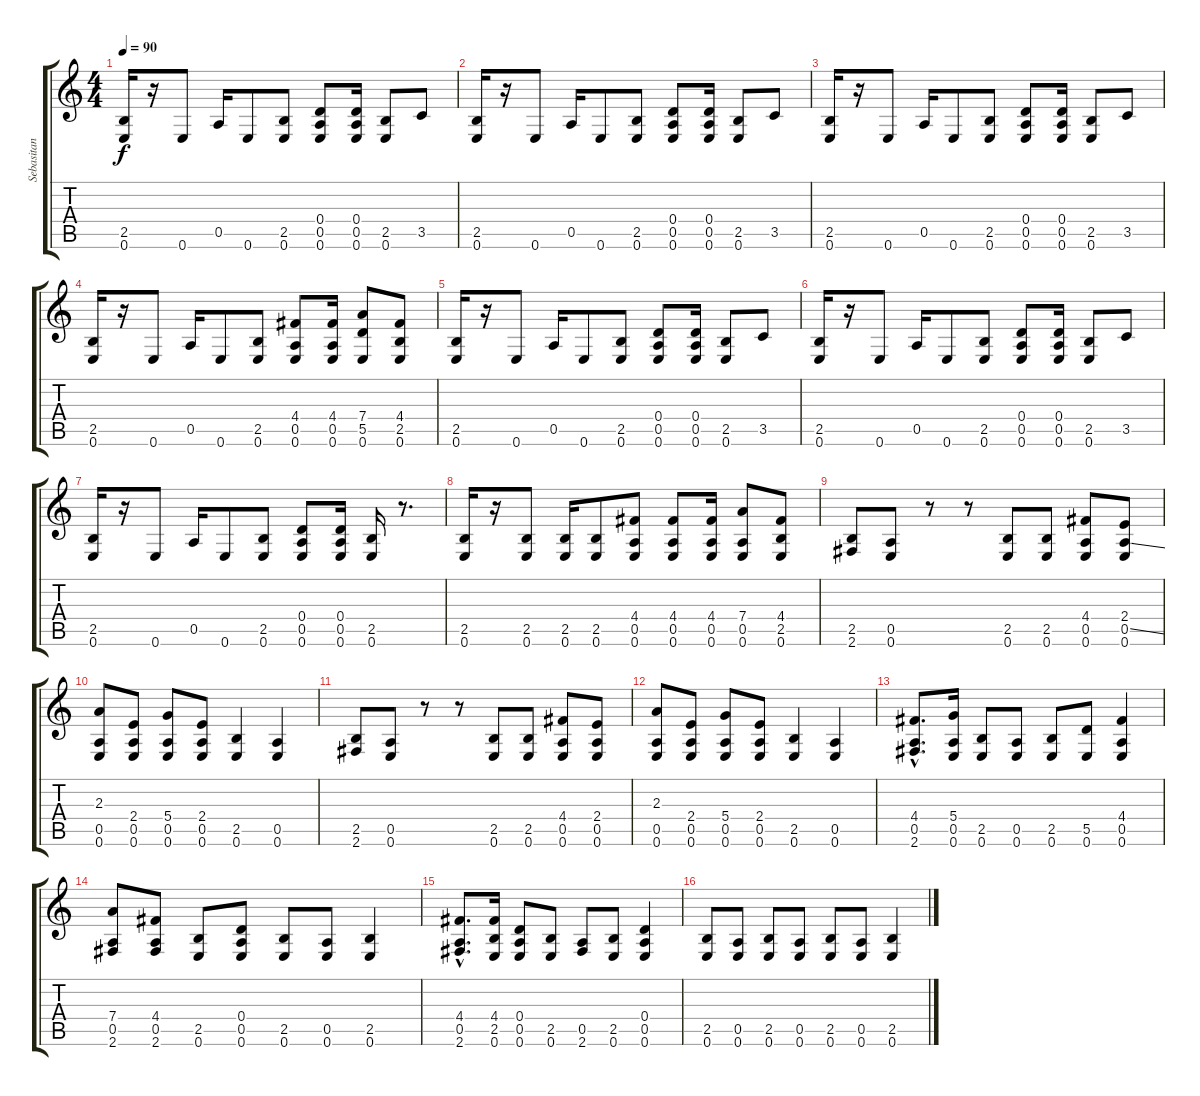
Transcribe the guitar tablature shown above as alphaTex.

\track ("Sebasitan" "Sebasitan") {instrument acousticguitarsteel}
\staff {score tabs}
\tuning (E4 B3 G3 D3 A2 E2) {hide}
\ts (4 4)
\tempo 90
\clef g2
\ks c
(2.5 0.6).16{dy f} r.16 0.6.8 0.5.16 0.6.8 (2.5 0.6).8 (0.4 0.5 0.6).8 (0.4 0.5 0.6).16 (2.5 0.6).8 3.5.8 |
(2.5 0.6).16 r.16 0.6.8 0.5.16 0.6.8 (2.5 0.6).8 (0.4 0.5 0.6).8 (0.4 0.5 0.6).16 (2.5 0.6).8 3.5.8 |
(2.5 0.6).16 r.16 0.6.8 0.5.16 0.6.8 (2.5 0.6).8 (0.4 0.5 0.6).8 (0.4 0.5 0.6).16 (2.5 0.6).8 3.5.8 |
(2.5 0.6).16 r.16 0.6.8 0.5.16 0.6.8 (2.5 0.6).8 (4.4 0.5 0.6).8 (4.4 0.5 0.6).16 (7.4 5.5 0.6).8 (4.4 2.5 0.6).8 |
(2.5 0.6).16 r.16 0.6.8 0.5.16 0.6.8 (2.5 0.6).8 (0.4 0.5 0.6).8 (0.4 0.5 0.6).16 (2.5 0.6).8 3.5.8 |
(2.5 0.6).16 r.16 0.6.8 0.5.16 0.6.8 (2.5 0.6).8 (0.4 0.5 0.6).8 (0.4 0.5 0.6).16 (2.5 0.6).8 3.5.8 |
(2.5 0.6).16 r.16 0.6.8 0.5.16 0.6.8 (2.5 0.6).8 (0.4 0.5 0.6).8 (0.4 0.5 0.6).16 (2.5 0.6).16 r.8{d} |
(2.5 0.6).16 r.16 (2.5 0.6).8 (2.5 0.6).16 (2.5 0.6).8 (4.4 0.5 0.6).8 (4.4 0.5 0.6).8 (4.4 0.5 0.6).16 (7.4 0.5 0.6).8 (4.4 2.5 0.6).8 |
(2.5 2.6).8 (0.5 0.6).8 r.8 r.8 (2.5 0.6).8 (2.5 0.6).8 (4.4 0.5 0.6).8 (2.4 0.5{ss} 0.6).8 |
(2.3 0.5 0.6).8 (2.4 0.5 0.6).8 (5.4 0.5 0.6).8 (2.4 0.5 0.6).8 (2.5 0.6).4 (0.5 0.6).4 |
(2.5 2.6).8 (0.5 0.6).8 r.8 r.8 (2.5 0.6).8 (2.5 0.6).8 (4.4 0.5 0.6).8 (2.4 0.5 0.6).8 |
(2.3 0.5 0.6).8 (2.4 0.5 0.6).8 (5.4 0.5 0.6).8 (2.4 0.5 0.6).8 (2.5 0.6).4 (0.5 0.6).4 |
(4.4{hac} 0.5{hac} 2.6{hac}).8{d} (5.4 0.5 0.6).16 (2.5 0.6).8 (0.5 0.6).8 (2.5 0.6).8 (5.5 0.6).8 (4.4 0.5 0.6).4 |
(7.4 0.5 2.6).8 (4.4 0.5 2.6).8 (2.5 0.6).8 (0.4 0.5 0.6).8 (2.5 0.6).8 (0.5 0.6).8 (2.5 0.6).4 |
(4.4{hac} 0.5{hac} 2.6{hac}).8{d} (4.4 2.5 0.6).16 (0.4 0.5 0.6).8 (2.5 0.6).8 (0.5 2.6).8 (2.5 0.6).8 (0.4 0.5 0.6).4 |
(2.5 0.6).8 (0.5 0.6).8 (2.5 0.6).8 (0.5 0.6).8 (2.5 0.6).8 (0.5 0.6).8 (2.5 0.6).4
